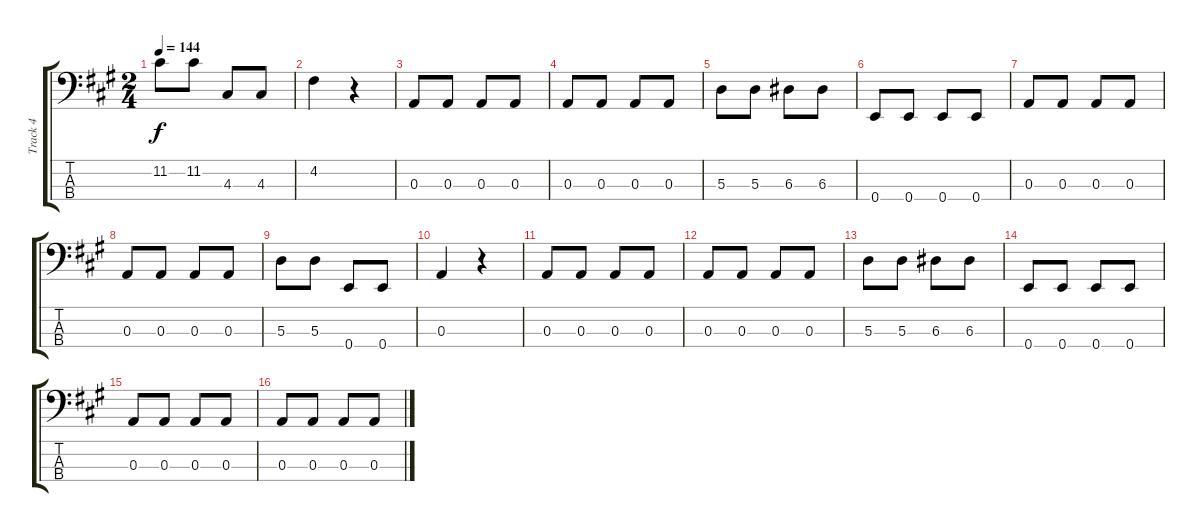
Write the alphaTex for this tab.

\track ("Track 4" "Track 4") {instrument electricbassfinger}
\staff {score tabs}
\tuning (G2 D2 A1 E1) {hide}
\ts (2 4)
\tempo 144
\clef f4
\ks a
11.2.8{dy f} 11.2.8 4.3.8 4.3.8 |
4.2.4 r.4 |
0.3.8 0.3.8 0.3.8 0.3.8 |
0.3.8 0.3.8 0.3.8 0.3.8 |
5.3.8 5.3.8 6.3.8 6.3.8 |
0.4.8 0.4.8 0.4.8 0.4.8 |
0.3.8 0.3.8 0.3.8 0.3.8 |
0.3.8 0.3.8 0.3.8 0.3.8 |
5.3.8 5.3.8 0.4.8 0.4.8 |
0.3.4 r.4 |
0.3.8 0.3.8 0.3.8 0.3.8 |
0.3.8 0.3.8 0.3.8 0.3.8 |
5.3.8 5.3.8 6.3.8 6.3.8 |
0.4.8 0.4.8 0.4.8 0.4.8 |
0.3.8 0.3.8 0.3.8 0.3.8 |
0.3.8 0.3.8 0.3.8 0.3.8
